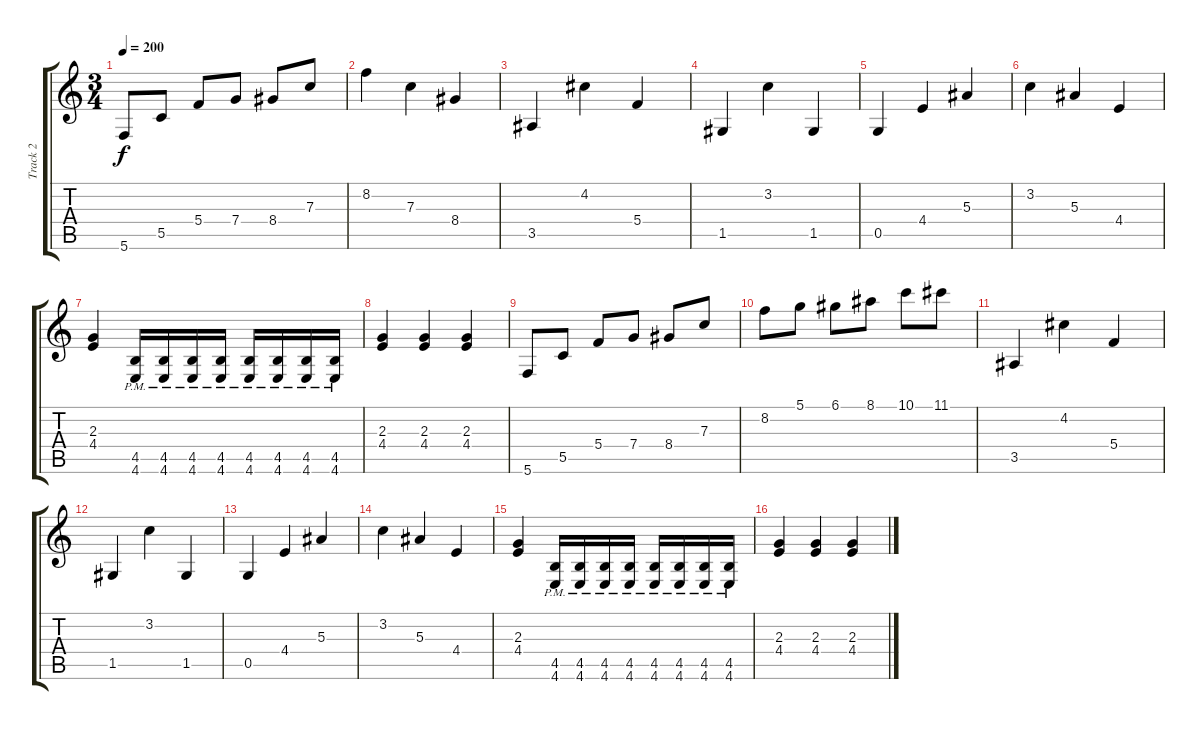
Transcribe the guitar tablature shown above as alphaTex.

\track ("Track 2" "Track 2") {instrument overdrivenguitar bank 255}
\staff {score tabs}
\tuning (D4 A3 F3 C3 G2 C2) {hide}
\ts (3 4)
\tempo 200
\clef g2
\ks c
5.6.8{dy f} 5.5.8 5.4.8 7.4.8 8.4.8 7.3.8 |
8.2.4 7.3.4 8.4.4 |
3.5.4 4.2.4 5.4.4 |
1.5.4 3.2.4 1.5.4 |
0.5.4 4.4.4 5.3.4 |
3.2.4 5.3.4 4.4.4 |
(2.3 4.4).4 (4.5{pm} 4.6{pm}).16 (4.5{pm} 4.6{pm}).16 (4.5{pm} 4.6{pm}).16 (4.5{pm} 4.6{pm}).16 (4.5{pm} 4.6{pm}).16 (4.5{pm} 4.6{pm}).16 (4.5{pm} 4.6{pm}).16 (4.5{pm} 4.6{pm}).16 |
(2.3 4.4).4 (2.3 4.4).4 (2.3 4.4).4 |
5.6.8 5.5.8 5.4.8 7.4.8 8.4.8 7.3.8 |
8.2.8 5.1.8 6.1.8 8.1.8 10.1.8 11.1.8 |
3.5.4 4.2.4 5.4.4 |
1.5.4 3.2.4 1.5.4 |
0.5.4 4.4.4 5.3.4 |
3.2.4 5.3.4 4.4.4 |
(2.3 4.4).4 (4.5{pm} 4.6{pm}).16 (4.5{pm} 4.6{pm}).16 (4.5{pm} 4.6{pm}).16 (4.5{pm} 4.6{pm}).16 (4.5{pm} 4.6{pm}).16 (4.5{pm} 4.6{pm}).16 (4.5{pm} 4.6{pm}).16 (4.5{pm} 4.6{pm}).16 |
(2.3 4.4).4 (2.3 4.4).4 (2.3 4.4).4
